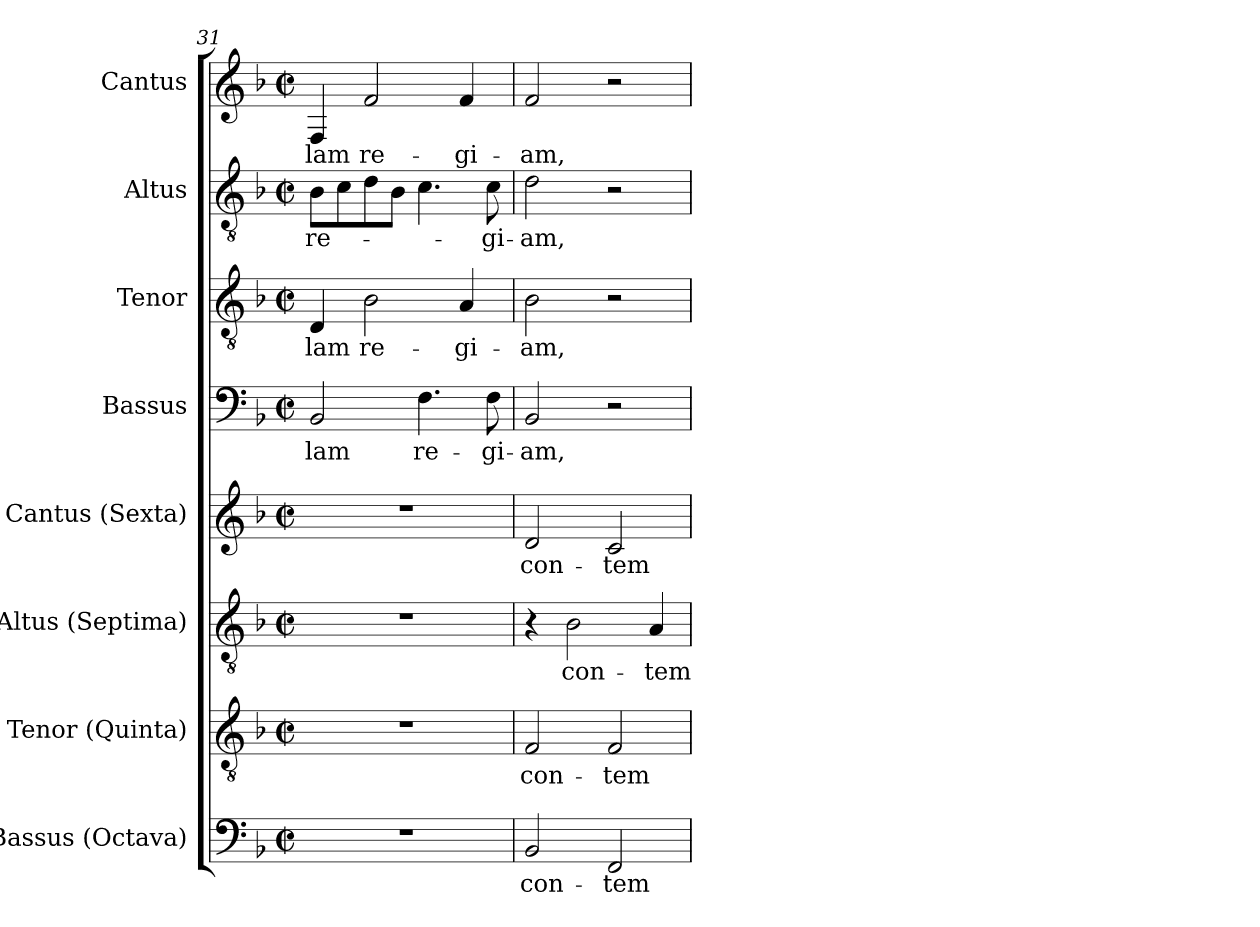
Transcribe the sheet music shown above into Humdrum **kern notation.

**kern	**text	**kern	**text	**kern	**text	**kern	**text	**kern	**text	**kern	**text	**kern	**text	**kern	**text
*part8	*part8	*part7	*part7	*part6	*part6	*part5	*part5	*part4	*part4	*part3	*part3	*part2	*part2	*part1	*part1
*staff8	*staff8	*staff7	*staff7	*staff6	*staff6	*staff5	*staff5	*staff4	*staff4	*staff3	*staff3	*staff2	*staff2	*staff1	*staff1
*I"Bassus (Octava)	*	*I"Tenor (Quinta)	*	*I"Altus (Septima)	*	*I"Cantus (Sexta)	*	*I"Bassus	*	*I"Tenor	*	*I"Altus	*	*I"Cantus	*
*I'B.	*	*I'T.	*	*I'T.	*	*I'A.	*	*I'B.	*	*I'T.	*	*I'T.	*	*I'A.	*
*clefF4	*	*clefGv2	*	*clefGv2	*	*clefG2	*	*clefF4	*	*clefGv2	*	*clefGv2	*	*clefG2	*
*	*	*ITrd7c12	*	*ITrd7c12	*	*	*	*	*	*ITrd7c12	*	*ITrd7c12	*	*	*
*k[b-]	*	*k[b-]	*	*k[b-]	*	*k[b-]	*	*k[b-]	*	*k[b-]	*	*k[b-]	*	*k[b-]	*
*F:	*	*F:	*	*F:	*	*F:	*	*F:	*	*F:	*	*F:	*	*F:	*
*M2/2	*	*M2/2	*	*M2/2	*	*M2/2	*	*M2/2	*	*M2/2	*	*M2/2	*	*M2/2	*
*met(c|)	*	*met(c|)	*	*met(c|)	*	*met(c|)	*	*met(c|)	*	*met(c|)	*	*met(c|)	*	*met(c|)	*
=31	=31	=31	=31	=31	=31	=31	=31	=31	=31	=31	=31	=31	=31	=31	=31
!	!	!	!	!	!	!	!	!	!LO:LY:b:color=#000000	!	!	!	!	!	!
!	!	!	!	!	!	!	!	!	!	!	!LO:LY:b:color=#000000	!	!	!	!
!	!	!	!	!	!	!	!	!	!	!	!	!	!LO:LY:b:color=#000000	!	!
!	!	!	!	!	!	!	!	!	!	!	!	!	!	!	!LO:LY:b:color=#000000
1r	.	1r	.	1r	.	1r	.	2BB-i/	-lam	4DDi/	-lam	8BB-i\L	re-	4Fi/	-lam
.	.	.	.	.	.	.	.	.	.	.	.	8Ci\	.	.	.
!	!	!	!	!	!	!	!	!	!	!	!LO:LY:b:color=#000000	!	!	!	!
!	!	!	!	!	!	!	!	!	!	!	!	!	!	!	!LO:LY:b:color=#000000
.	.	.	.	.	.	.	.	.	.	2BB-i\	re-	8Di\	.	2fi/	re-
.	.	.	.	.	.	.	.	.	.	.	.	8BB-i\J	.	.	.
!	!	!	!	!	!	!	!	!	!LO:LY:b:color=#000000	!	!	!	!	!	!
.	.	.	.	.	.	.	.	4.Fi\	re-	.	.	4.Ci\	.	.	.
!	!	!	!	!	!	!	!	!	!	!	!LO:LY:b:color=#000000	!	!	!	!
!	!	!	!	!	!	!	!	!	!	!	!	!	!	!	!LO:LY:b:color=#000000
.	.	.	.	.	.	.	.	.	.	4AAi/	-gi-	.	.	4fi/	-gi-
!	!	!	!	!	!	!	!	!	!LO:LY:b:color=#000000	!	!	!	!	!	!
!	!	!	!	!	!	!	!	!	!	!	!	!	!LO:LY:b:color=#000000	!	!
.	.	.	.	.	.	.	.	8Fi\	-gi-	.	.	8Ci\	-gi-	.	.
=32	=32	=32	=32	=32	=32	=32	=32	=32	=32	=32	=32	=32	=32	=32	=32
!	!LO:LY:b:color=#000000	!	!	!	!	!	!	!	!	!	!	!	!	!	!
!	!	!	!LO:LY:b:color=#000000	!	!	!	!	!	!	!	!	!	!	!	!
!	!	!	!	!	!	!	!LO:LY:b:color=#000000	!	!	!	!	!	!	!	!
!	!	!	!	!	!	!	!	!	!LO:LY:b:color=#000000	!	!	!	!	!	!
!	!	!	!	!	!	!	!	!	!	!	!LO:LY:b:color=#000000	!	!	!	!
!	!	!	!	!	!	!	!	!	!	!	!	!	!LO:LY:b:color=#000000	!	!
!	!	!	!	!	!	!	!	!	!	!	!	!	!	!	!LO:LY:b:color=#000000
2BB-i/	con-	2FFi/	con-	4r	.	2di/	con-	2BB-i/	-am,	2BB-i\	-am,	2Di\	-am,	2fi/	-am,
!	!	!	!	!	!LO:LY:b:color=#000000	!	!	!	!	!	!	!	!	!	!
.	.	.	.	2BB-i\	con-	.	.	.	.	.	.	.	.	.	.
!	!LO:LY:b:color=#000000	!	!	!	!	!	!	!	!	!	!	!	!	!	!
!	!	!	!LO:LY:b:color=#000000	!	!	!	!	!	!	!	!	!	!	!	!
!	!	!	!	!	!	!	!LO:LY:b:color=#000000	!	!	!	!	!	!	!	!
2FFi/	-tem-	2FFi/	-tem-	.	.	2ci/	-tem-	2r	.	2r	.	2r	.	2r	.
!	!	!	!	!	!LO:LY:b:color=#000000	!	!	!	!	!	!	!	!	!	!
.	.	.	.	4AAi/	-tem-	.	.	.	.	.	.	.	.	.	.
=	=	=	=	=	=	=	=	=	=	=	=	=	=	=	=
*-	*-	*-	*-	*-	*-	*-	*-	*-	*-	*-	*-	*-	*-	*-	*-
